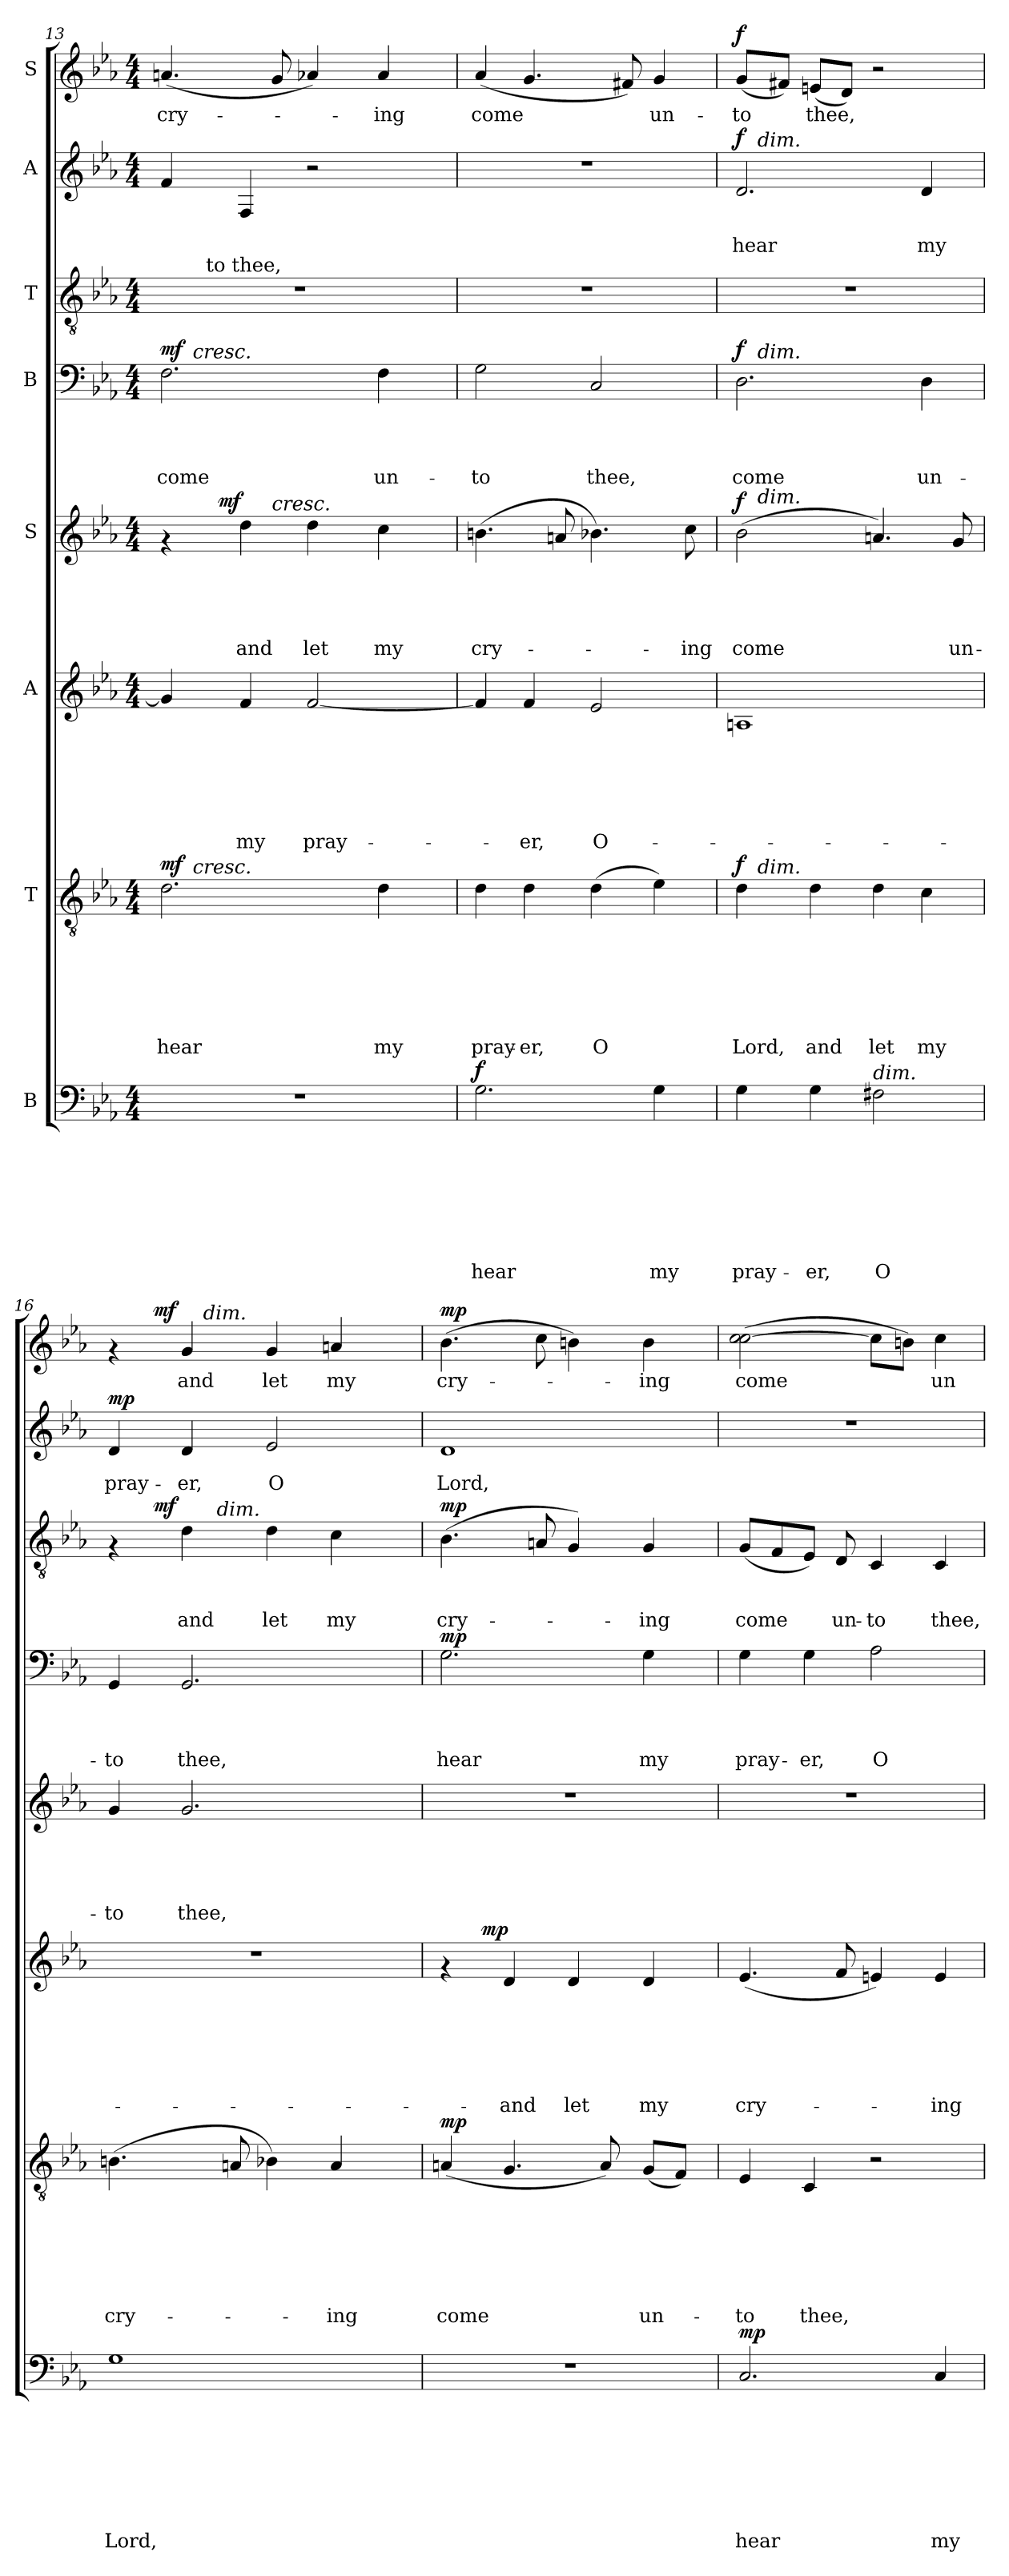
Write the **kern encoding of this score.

**kern	**text	**text	**text	**text	**text	**text	**text	**text	**dynam	**kern	**text	**text	**text	**text	**text	**text	**text	**dynam	**kern	**text	**text	**text	**text	**text	**text	**dynam	**kern	**text	**text	**text	**text	**text	**dynam	**kern	**text	**text	**text	**text	**dynam	**kern	**text	**text	**text	**dynam	**kern	**text	**text	**dynam	**kern	**text	**dynam
*part8	*part8	*part8	*part8	*part8	*part8	*part8	*part8	*part8	*part8	*part7	*part7	*part7	*part7	*part7	*part7	*part7	*part7	*part7	*part6	*part6	*part6	*part6	*part6	*part6	*part6	*part6	*part5	*part5	*part5	*part5	*part5	*part5	*part5	*part4	*part4	*part4	*part4	*part4	*part4	*part3	*part3	*part3	*part3	*part3	*part2	*part2	*part2	*part2	*part1	*part1	*part1
*staff8	*staff8	*staff8	*staff8	*staff8	*staff8	*staff8	*staff8	*staff8	*staff8	*staff7	*staff7	*staff7	*staff7	*staff7	*staff7	*staff7	*staff7	*staff7	*staff6	*staff6	*staff6	*staff6	*staff6	*staff6	*staff6	*staff6	*staff5	*staff5	*staff5	*staff5	*staff5	*staff5	*staff5	*staff4	*staff4	*staff4	*staff4	*staff4	*staff4	*staff3	*staff3	*staff3	*staff3	*staff3	*staff2	*staff2	*staff2	*staff2	*staff1	*staff1	*staff1
*I"B	*	*	*	*	*	*	*	*	*	*I"T	*	*	*	*	*	*	*	*	*I"A	*	*	*	*	*	*	*	*I"S	*	*	*	*	*	*	*I"B	*	*	*	*	*	*I"T	*	*	*	*	*I"A	*	*	*	*I"S	*	*
!!LO:PB:g=z
*clefF4	*	*	*	*	*	*	*	*	*	*clefGv2	*	*	*	*	*	*	*	*	*clefG2	*	*	*	*	*	*	*	*clefG2	*	*	*	*	*	*	*clefF4	*	*	*	*	*	*clefGv2	*	*	*	*	*clefG2	*	*	*	*clefG2	*	*
*k[b-e-a-]	*	*	*	*	*	*	*	*	*	*k[b-e-a-]	*	*	*	*	*	*	*	*	*k[b-e-a-]	*	*	*	*	*	*	*	*k[b-e-a-]	*	*	*	*	*	*	*k[b-e-a-]	*	*	*	*	*	*k[b-e-a-]	*	*	*	*	*k[b-e-a-]	*	*	*	*k[b-e-a-]	*	*
*E-:	*	*	*	*	*	*	*	*	*	*E-:	*	*	*	*	*	*	*	*	*E-:	*	*	*	*	*	*	*	*E-:	*	*	*	*	*	*	*E-:	*	*	*	*	*	*E-:	*	*	*	*	*E-:	*	*	*	*E-:	*	*
*M4/4	*	*	*	*	*	*	*	*	*	*M4/4	*	*	*	*	*	*	*	*	*M4/4	*	*	*	*	*	*	*	*M4/4	*	*	*	*	*	*	*M4/4	*	*	*	*	*	*M4/4	*	*	*	*	*M4/4	*	*	*	*M4/4	*	*
=13	=13	=13	=13	=13	=13	=13	=13	=13	=13	=13	=13	=13	=13	=13	=13	=13	=13	=13	=13	=13	=13	=13	=13	=13	=13	=13	=13	=13	=13	=13	=13	=13	=13	=13	=13	=13	=13	=13	=13	=13	=13	=13	=13	=13	=13	=13	=13	=13	=13	=13	=13
!	!	!	!	!	!	!	!	!	!	!	!	!	!	!	!	!	!LO:LY:b	!LO:DY:a	!	!	!	!	!	!	!	!	!	!	!	!	!	!	!	!	!	!	!	!LO:LY:b	!LO:DY:a	!	!	!	!	!	!	!	!	!	!	!LO:LY:b	!
*	*	*	*	*	*	*	*	*	*	*^	*	*	*	*	*	*	*	*	*	*	*	*	*	*	*	*	*^	*	*	*	*	*	*	*^	*	*	*	*	*	*^	*	*	*	*	*	*	*	*	*	*	*
*	*	*	*	*	*	*	*	*	*	*	*	*	*	*	*	*	*	*	*	*	*	*	*	*	*	*	*	*	*^	*	*	*	*	*	*	*	*	*	*	*	*	*	*	*	*	*	*	*	*	*	*	*	*	*	*
1r	.	.	.	.	.	.	.	.	.	2.d\	8ryy	.	.	.	.	.	.	hear	mf	4g/]	.	.	.	.	.	.	.	4rf	8.ryy	4.ryy	.	.	.	.	.	.	2.F\	8ryy	.	.	.	come	mf	1r	8ryy	.	.	.	.	4f/	.	.	.	(<4.an/	cry-	.
!	!	!	!	!	!	!	!	!	!	!	!	!	!	!	!	!	!	!	!	!	!	!	!	!	!	!	!	!	!	!	!	!	!	!	!	!	!	!LO:TX:a:i:t=cresc.	!	!	!	!	!	!	!	!	!	!	!	!	!	!	!	!	!	!
!	!	!	!	!	!	!	!	!	!	!	!LO:TX:a:i:t=cresc.	!	!	!	!	!	!	!	!	!	!	!	!	!	!	!	!	!	!	!	!	!	!	!	!	!	!	!	!	!	!	!	!	!	!	!	!	!	!	!	!	!	!	!	!	!
.	.	.	.	.	.	.	.	.	.	.	2..ryy	.	.	.	.	.	.	.	.	.	.	.	.	.	.	.	.	.	.	.	.	.	.	.	.	.	.	2..ryy	.	.	.	.	.	.	32ryy	.	.	.	.	.	.	.	.	.	.	.
!	!	!	!	!	!	!	!	!	!	!	!	!	!	!	!	!	!	!	!	!	!	!	!	!	!	!	!	!	!	!	!	!	!	!	!	!	!	!	!	!	!	!	!	!	!LO:TX:a:t=to thee,	!	!	!	!	!	!	!	!	!	!	!
.	.	.	.	.	.	.	.	.	.	.	.	.	.	.	.	.	.	.	.	.	.	.	.	.	.	.	.	.	.	.	.	.	.	.	.	.	.	.	.	.	.	.	.	.	2ryy	.	.	.	.	.	.	.	.	.	.	.
!	!	!	!	!	!	!	!	!	!	!	!	!	!	!	!	!	!	!	!	!	!	!	!	!	!	!	!	!	!	!	!	!	!	!	!	!LO:DY:a	!	!	!	!	!	!	!	!	!	!	!	!	!	!	!	!	!	!	!	!
.	.	.	.	.	.	.	.	.	.	.	.	.	.	.	.	.	.	.	.	.	.	.	.	.	.	.	.	.	2ryy	.	.	.	.	.	.	mf	.	.	.	.	.	.	.	.	.	.	.	.	.	.	.	.	.	.	.	.
!	!	!	!	!	!	!	!	!	!	!	!	!	!	!	!	!	!	!	!	!	!	!	!	!	!	!LO:LY:b:rj	!	!	!	!	!	!	!	!	!LO:LY:b	!	!	!	!	!	!	!	!	!	!	!	!	!	!	!	!	!	!	!	!	!
.	.	.	.	.	.	.	.	.	.	.	.	.	.	.	.	.	.	.	.	4f/	.	.	.	.	.	my	.	4dd\	.	.	.	.	.	.	and	.	.	.	.	.	.	.	.	.	.	.	.	.	.	4F/	.	.	.	.	.	.
!	!	!	!	!	!	!	!	!	!	!	!	!	!	!	!	!	!	!	!	!	!	!	!	!	!	!	!	!	!	!LO:TX:a:i:t=cresc.	!	!	!	!	!	!	!	!	!	!	!	!	!	!	!	!	!	!	!	!	!	!	!	!	!	!
.	.	.	.	.	.	.	.	.	.	.	.	.	.	.	.	.	.	.	.	.	.	.	.	.	.	.	.	.	.	2ryy	.	.	.	.	.	.	.	.	.	.	.	.	.	.	.	.	.	.	.	.	.	.	.	8g/	.	.
!	!	!	!	!	!	!	!	!	!	!	!	!	!	!	!	!	!	!	!	!	!	!	!	!	!	!LO:LY:b:rj	!	!	!	!	!	!	!	!	!LO:LY:b	!	!	!	!	!	!	!	!	!	!	!	!	!	!	!	!	!	!	!	!	!
.	.	.	.	.	.	.	.	.	.	.	.	.	.	.	.	.	.	.	.	[<2f/	.	.	.	.	.	pray-	.	4dd\	.	.	.	.	.	.	let	.	.	.	.	.	.	.	.	.	.	.	.	.	.	2r	.	.	.	4a-X/)	.	.
.	.	.	.	.	.	.	.	.	.	.	.	.	.	.	.	.	.	.	.	.	.	.	.	.	.	.	.	.	.	.	.	.	.	.	.	.	.	.	.	.	.	.	.	.	4ryy	.	.	.	.	.	.	.	.	.	.	.
.	.	.	.	.	.	.	.	.	.	.	.	.	.	.	.	.	.	.	.	.	.	.	.	.	.	.	.	.	4ryy	.	.	.	.	.	.	.	.	.	.	.	.	.	.	.	.	.	.	.	.	.	.	.	.	.	.	.
!	!	!	!	!	!	!	!	!	!	!	!	!	!	!	!	!	!	!LO:LY:b	!	!	!	!	!	!	!	!	!	!	!	!	!	!	!	!	!LO:LY:b	!	!	!	!	!	!	!LO:LY:b	!	!	!	!	!	!	!	!	!	!	!	!	!LO:LY:b	!
.	.	.	.	.	.	.	.	.	.	4d\	.	.	.	.	.	.	.	my	.	.	.	.	.	.	.	.	.	4cc\	.	.	.	.	.	.	my	.	4F\	.	.	.	.	un-	.	.	.	.	.	.	.	.	.	.	.	4a-/	-ing	.
.	.	.	.	.	.	.	.	.	.	.	.	.	.	.	.	.	.	.	.	.	.	.	.	.	.	.	.	.	.	8ryy	.	.	.	.	.	.	.	.	.	.	.	.	.	.	.	.	.	.	.	.	.	.	.	.	.	.
.	.	.	.	.	.	.	.	.	.	.	.	.	.	.	.	.	.	.	.	.	.	.	.	.	.	.	.	.	.	.	.	.	.	.	.	.	.	.	.	.	.	.	.	.	16.ryy	.	.	.	.	.	.	.	.	.	.	.
.	.	.	.	.	.	.	.	.	.	.	.	.	.	.	.	.	.	.	.	.	.	.	.	.	.	.	.	.	16ryy	.	.	.	.	.	.	.	.	.	.	.	.	.	.	.	.	.	.	.	.	.	.	.	.	.	.	.
=14	=14	=14	=14	=14	=14	=14	=14	=14	=14	=14	=14	=14	=14	=14	=14	=14	=14	=14	=14	=14	=14	=14	=14	=14	=14	=14	=14	=14	=14	=14	=14	=14	=14	=14	=14	=14	=14	=14	=14	=14	=14	=14	=14	=14	=14	=14	=14	=14	=14	=14	=14	=14	=14	=14	=14	=14
!	!	!	!	!	!	!	!	!LO:LY:b	!LO:DY:a	!	!	!	!	!	!	!	!	!LO:LY:b	!	!	!	!	!	!	!	!	!	!	!	!	!	!	!	!	!LO:LY:b	!	!	!	!	!	!	!LO:LY:b	!	!	!	!	!	!	!	!	!	!	!	!	!LO:LY:b	!
*	*	*	*	*	*	*	*	*	*	*	*	*	*	*	*	*	*	*	*	*	*	*	*	*	*	*	*	*v	*v	*v	*	*	*	*	*	*	*	*	*	*	*	*	*	*v	*v	*	*	*	*	*	*	*	*	*	*	*
*	*	*	*	*	*	*	*	*	*	*v	*v	*	*	*	*	*	*	*	*	*	*	*	*	*	*	*	*	*	*	*	*	*	*	*	*v	*v	*	*	*	*	*	*	*	*	*	*	*	*	*	*	*	*	*
2.G\	.	.	.	.	.	.	.	hear	f	4d\	.	.	.	.	.	.	pray-	.	4f/]	.	.	.	.	.	.	.	(>4.bn\	.	.	.	.	cry-	.	2G\	.	.	.	-to	.	1r	.	.	.	.	1r	.	.	.	(<4a-/	come	.
!	!	!	!	!	!	!	!	!	!	!	!	!	!	!	!	!	!LO:LY:b	!	!	!	!	!	!	!	!LO:LY:b:rj	!	!	!	!	!	!	!	!	!	!	!	!	!	!	!	!	!	!	!	!	!	!	!	!	!	!
.	.	.	.	.	.	.	.	.	.	4d\	.	.	.	.	.	.	-er,	.	4f/	.	.	.	.	.	-er,	.	.	.	.	.	.	.	.	.	.	.	.	.	.	.	.	.	.	.	.	.	.	.	4.g/	.	.
.	.	.	.	.	.	.	.	.	.	.	.	.	.	.	.	.	.	.	.	.	.	.	.	.	.	.	8an/	.	.	.	.	.	.	.	.	.	.	.	.	.	.	.	.	.	.	.	.	.	.	.	.
!	!	!	!	!	!	!	!	!	!	!	!	!	!	!	!	!	!LO:LY:b	!	!	!	!	!	!	!	!LO:LY:b:rj	!	!	!	!	!	!	!	!	!	!	!	!	!LO:LY:b	!	!	!	!	!	!	!	!	!	!	!	!	!
.	.	.	.	.	.	.	.	.	.	(>4d\	.	.	.	.	.	.	O	.	2e-/	.	.	.	.	.	O-	.	4.b-X\)	.	.	.	.	.	.	2C/	.	.	.	thee,	.	.	.	.	.	.	.	.	.	.	.	.	.
.	.	.	.	.	.	.	.	.	.	.	.	.	.	.	.	.	.	.	.	.	.	.	.	.	.	.	.	.	.	.	.	.	.	.	.	.	.	.	.	.	.	.	.	.	.	.	.	.	8f#X/)	.	.
!	!	!	!	!	!	!	!	!LO:LY:b	!	!	!	!	!	!	!	!	!	!	!	!	!	!	!	!	!	!	!	!	!	!	!	!	!	!	!	!	!	!	!	!	!	!	!	!	!	!	!	!	!	!LO:LY:b	!
4G\	.	.	.	.	.	.	.	my	.	4e-\)	.	.	.	.	.	.	.	.	.	.	.	.	.	.	.	.	.	.	.	.	.	.	.	.	.	.	.	.	.	.	.	.	.	.	.	.	.	.	4g/	un-	.
!	!	!	!	!	!	!	!	!	!	!	!	!	!	!	!	!	!	!	!	!	!	!	!	!	!	!	!	!	!	!	!	!LO:LY:b	!	!	!	!	!	!	!	!	!	!	!	!	!	!	!	!	!	!	!
.	.	.	.	.	.	.	.	.	.	.	.	.	.	.	.	.	.	.	.	.	.	.	.	.	.	.	8cc\	.	.	.	.	-ing	.	.	.	.	.	.	.	.	.	.	.	.	.	.	.	.	.	.	.
=15	=15	=15	=15	=15	=15	=15	=15	=15	=15	=15	=15	=15	=15	=15	=15	=15	=15	=15	=15	=15	=15	=15	=15	=15	=15	=15	=15	=15	=15	=15	=15	=15	=15	=15	=15	=15	=15	=15	=15	=15	=15	=15	=15	=15	=15	=15	=15	=15	=15	=15	=15
!	!	!	!	!	!	!	!	!	!	!LO:TX:a:t=Lord,	!	!	!	!	!	!	!	!	!	!	!	!	!	!	!	!	!	!	!	!	!	!	!	!	!	!	!	!	!	!	!	!	!	!	!	!	!	!	!	!	!
!	!	!	!	!	!	!	!	!LO:LY:b	!	!	!	!	!	!	!	!	!LO:LY:b	!LO:DY:a	!	!	!	!	!	!	!	!	!	!	!	!	!	!LO:LY:b	!LO:DY:a	!	!	!	!	!LO:LY:b	!LO:DY:a	!	!	!	!	!	!	!	!LO:LY:b	!LO:DY:a	!	!LO:LY:b	!LO:DY:a
*	*	*	*	*	*	*	*	*	*	*^	*	*	*	*	*	*	*	*	*	*	*	*	*	*	*	*	*^	*	*	*	*	*	*	*^	*	*	*	*	*	*	*	*	*	*	*^	*	*	*	*	*	*
4G\	.	.	.	.	.	.	.	pray-	.	4d\	16ryy	.	.	.	.	.	.	Lord,	f	1An	.	.	.	.	.	.	.	(>2b-\	16ryy	.	.	.	.	come	f	2.D\	16ryy	.	.	.	come	f	1r	.	.	.	.	2.d/	16ryy	.	-hear	f	(<8g/L	-to	f
!	!	!	!	!	!	!	!	!	!	!	!	!	!	!	!	!	!	!	!	!	!	!	!	!	!	!	!	!	!	!	!	!	!	!	!	!	!	!	!	!	!	!	!	!	!	!	!	!	!LO:TX:a:i:t=dim.	!	!	!	!	!	!
!	!	!	!	!	!	!	!	!	!	!	!	!	!	!	!	!	!	!	!	!	!	!	!	!	!	!	!	!	!	!	!	!	!	!	!	!	!LO:TX:a:i:t=dim.	!	!	!	!	!	!	!	!	!	!	!	!	!	!	!	!	!	!
!	!	!	!	!	!	!	!	!	!	!	!	!	!	!	!	!	!	!	!	!	!	!	!	!	!	!	!	!	!LO:TX:a:i:t=dim.	!	!	!	!	!	!	!	!	!	!	!	!	!	!	!	!	!	!	!	!	!	!	!	!	!	!
!	!	!	!	!	!	!	!	!	!	!	!LO:TX:a:i:t=dim.	!	!	!	!	!	!	!	!	!	!	!	!	!	!	!	!	!	!	!	!	!	!	!	!	!	!	!	!	!	!	!	!	!	!	!	!	!	!	!	!	!	!	!	!
.	.	.	.	.	.	.	.	.	.	.	2...ryy	.	.	.	.	.	.	.	.	.	.	.	.	.	.	.	.	.	2...ryy	.	.	.	.	.	.	.	2...ryy	.	.	.	.	.	.	.	.	.	.	.	2...ryy	.	.	.	.	.	.
.	.	.	.	.	.	.	.	.	.	.	.	.	.	.	.	.	.	.	.	.	.	.	.	.	.	.	.	.	.	.	.	.	.	.	.	.	.	.	.	.	.	.	.	.	.	.	.	.	.	.	.	.	8f#X/J)	.	.
!	!	!	!	!	!	!	!	!LO:LY:b	!	!	!	!	!	!	!	!	!	!LO:LY:b	!	!	!	!	!	!	!	!	!	!	!	!	!	!	!	!	!	!	!	!	!	!	!	!	!	!	!	!	!	!	!	!	!	!	!	!LO:LY:b	!
4G\	.	.	.	.	.	.	.	-er,	.	4d\	.	.	.	.	.	.	.	and	.	.	.	.	.	.	.	.	.	.	.	.	.	.	.	.	.	.	.	.	.	.	.	.	.	.	.	.	.	.	.	.	.	.	(<8en/L	thee,	.
.	.	.	.	.	.	.	.	.	.	.	.	.	.	.	.	.	.	.	.	.	.	.	.	.	.	.	.	.	.	.	.	.	.	.	.	.	.	.	.	.	.	.	.	.	.	.	.	.	.	.	.	.	8d/J)	.	.
!LO:TX:a:i:t=dim.	!	!	!	!	!	!	!	!	!	!	!	!	!	!	!	!	!	!	!	!	!	!	!	!	!	!	!	!	!	!	!	!	!	!	!	!	!	!	!	!	!	!	!	!	!	!	!	!	!	!	!	!	!	!	!
!	!	!	!	!	!	!	!	!LO:LY:b	!	!	!	!	!	!	!	!	!	!LO:LY:b	!	!	!	!	!	!	!	!	!	!	!	!	!	!	!	!	!	!	!	!	!	!	!	!	!	!	!	!	!	!	!	!	!	!	!	!	!
2F#X\	.	.	.	.	.	.	.	O	.	4d\	.	.	.	.	.	.	.	let	.	.	.	.	.	.	.	.	.	4.an/)	.	.	.	.	.	.	.	.	.	.	.	.	.	.	.	.	.	.	.	.	.	.	.	.	2r	.	.
!	!	!	!	!	!	!	!	!	!	!	!	!	!	!	!	!	!	!LO:LY:b	!	!	!	!	!	!	!	!	!	!	!	!	!	!	!	!	!	!	!	!	!	!	!LO:LY:b	!	!	!	!	!	!	!	!	!	!LO:LY:b	!	!	!	!
.	.	.	.	.	.	.	.	.	.	4c\	.	.	.	.	.	.	.	my	.	.	.	.	.	.	.	.	.	.	.	.	.	.	.	.	.	4D\	.	.	.	.	un-	.	.	.	.	.	.	4d/	.	.	my	.	.	.	.
!	!	!	!	!	!	!	!	!	!	!	!	!	!	!	!	!	!	!	!	!	!	!	!	!	!	!	!	!	!	!	!	!	!	!LO:LY:b	!	!	!	!	!	!	!	!	!	!	!	!	!	!	!	!	!	!	!	!	!
.	.	.	.	.	.	.	.	.	.	.	.	.	.	.	.	.	.	.	.	.	.	.	.	.	.	.	.	8g/	.	.	.	.	.	un-	.	.	.	.	.	.	.	.	.	.	.	.	.	.	.	.	.	.	.	.	.
=16	=16	=16	=16	=16	=16	=16	=16	=16	=16	=16	=16	=16	=16	=16	=16	=16	=16	=16	=16	=16	=16	=16	=16	=16	=16	=16	=16	=16	=16	=16	=16	=16	=16	=16	=16	=16	=16	=16	=16	=16	=16	=16	=16	=16	=16	=16	=16	=16	=16	=16	=16	=16	=16	=16	=16
!	!	!	!	!	!	!	!	!LO:LY:b	!	!	!	!	!	!	!	!	!	!LO:LY:b	!	!	!	!	!	!	!	!	!	!	!	!	!	!	!	!LO:LY:b	!	!	!	!	!	!	!LO:LY:b	!	!	!	!	!	!	!	!	!	!LO:LY:b	!LO:DY:a	!	!	!
*	*	*	*	*	*	*	*	*	*	*	*	*	*	*	*	*	*	*	*	*	*	*	*	*	*	*	*	*	*	*	*	*	*	*	*	*	*	*	*	*	*	*	*^	*	*	*	*	*	*	*	*	*	*^	*	*
*	*	*	*	*	*	*	*	*	*	*	*	*	*	*	*	*	*	*	*	*	*	*	*	*	*	*	*	*v	*v	*	*	*	*	*	*	*	*	*	*	*	*	*	*	*^	*	*	*	*	*v	*v	*	*	*	*	*^	*	*
*	*	*	*	*	*	*	*	*	*	*v	*v	*	*	*	*	*	*	*	*	*	*	*	*	*	*	*	*	*	*	*	*	*	*	*	*v	*v	*	*	*	*	*	*	*	*	*	*	*	*	*	*	*	*	*	*	*	*	*
1G	.	.	.	.	.	.	.	Lord,	.	(>4.Bn\	.	.	.	.	.	.	cry-	.	1r	.	.	.	.	.	.	.	4g/	.	.	.	.	-to	.	4GG/	.	.	.	-to	.	4rF	8ryy	4ryy	.	.	.	.	4d/	.	pray-	mp	4rf	8ryy	4ryy	.	.
.	.	.	.	.	.	.	.	.	.	.	.	.	.	.	.	.	.	.	.	.	.	.	.	.	.	.	.	.	.	.	.	.	.	.	.	.	.	.	.	.	32ryy	.	.	.	.	.	.	.	.	.	.	32ryy	.	.	.
!	!	!	!	!	!	!	!	!	!	!	!	!	!	!	!	!	!	!	!	!	!	!	!	!	!	!	!	!	!	!	!	!	!	!	!	!	!	!	!	!	!	!	!	!	!	!LO:DY:a	!	!	!	!	!	!	!	!	!LO:DY:a
.	.	.	.	.	.	.	.	.	.	.	.	.	.	.	.	.	.	.	.	.	.	.	.	.	.	.	.	.	.	.	.	.	.	.	.	.	.	.	.	.	2ryy	.	.	.	.	mf	.	.	.	.	.	2ryy	.	.	mf
!	!	!	!	!	!	!	!	!	!	!	!	!	!	!	!	!	!	!	!	!	!	!	!	!	!	!	!	!	!	!	!	!LO:LY:b	!	!	!	!	!	!LO:LY:b	!	!	!	!	!	!	!LO:LY:b	!	!	!	!LO:LY:b	!	!	!	!	!LO:LY:b	!
.	.	.	.	.	.	.	.	.	.	.	.	.	.	.	.	.	.	.	.	.	.	.	.	.	.	.	2.g/	.	.	.	.	thee,	.	2.GG/	.	.	.	thee,	.	4d\	.	16.ryy	.	.	and	.	4d/	.	-er,	.	4g/	.	16ryy	and	.
!	!	!	!	!	!	!	!	!	!	!	!	!	!	!	!	!	!	!	!	!	!	!	!	!	!	!	!	!	!	!	!	!	!	!	!	!	!	!	!	!	!	!	!	!	!	!	!	!	!	!	!	!	!LO:TX:a:i:t=dim.	!	!
.	.	.	.	.	.	.	.	.	.	.	.	.	.	.	.	.	.	.	.	.	.	.	.	.	.	.	.	.	.	.	.	.	.	.	.	.	.	.	.	.	.	.	.	.	.	.	.	.	.	.	.	.	2ryy	.	.
!	!	!	!	!	!	!	!	!	!	!	!	!	!	!	!	!	!	!	!	!	!	!	!	!	!	!	!	!	!	!	!	!	!	!	!	!	!	!	!	!	!	!LO:TX:a:i:t=dim.	!	!	!	!	!	!	!	!	!	!	!	!	!
.	.	.	.	.	.	.	.	.	.	.	.	.	.	.	.	.	.	.	.	.	.	.	.	.	.	.	.	.	.	.	.	.	.	.	.	.	.	.	.	.	.	2ryy	.	.	.	.	.	.	.	.	.	.	.	.	.
.	.	.	.	.	.	.	.	.	.	8An/	.	.	.	.	.	.	.	.	.	.	.	.	.	.	.	.	.	.	.	.	.	.	.	.	.	.	.	.	.	.	.	.	.	.	.	.	.	.	.	.	.	.	.	.	.
!	!	!	!	!	!	!	!	!	!	!	!	!	!	!	!	!	!	!	!	!	!	!	!	!	!	!	!	!	!	!	!	!	!	!	!	!	!	!	!	!	!	!	!	!	!LO:LY:b	!	!	!	!LO:LY:b	!	!	!	!	!LO:LY:b	!
.	.	.	.	.	.	.	.	.	.	4B-X\)	.	.	.	.	.	.	.	.	.	.	.	.	.	.	.	.	.	.	.	.	.	.	.	.	.	.	.	.	.	4d\	.	.	.	.	let	.	2e-/	.	O	.	4g/	.	.	let	.
.	.	.	.	.	.	.	.	.	.	.	.	.	.	.	.	.	.	.	.	.	.	.	.	.	.	.	.	.	.	.	.	.	.	.	.	.	.	.	.	.	4ryy	.	.	.	.	.	.	.	.	.	.	4ryy	.	.	.
!	!	!	!	!	!	!	!	!	!	!	!	!	!	!	!	!	!LO:LY:b	!	!	!	!	!	!	!	!	!	!	!	!	!	!	!	!	!	!	!	!	!	!	!	!	!	!	!	!LO:LY:b	!	!	!	!	!	!	!	!	!LO:LY:b	!
.	.	.	.	.	.	.	.	.	.	4A/	.	.	.	.	.	.	-ing	.	.	.	.	.	.	.	.	.	.	.	.	.	.	.	.	.	.	.	.	.	.	4c\	.	.	.	.	my	.	.	.	.	.	4an/	.	.	my	.
.	.	.	.	.	.	.	.	.	.	.	.	.	.	.	.	.	.	.	.	.	.	.	.	.	.	.	.	.	.	.	.	.	.	.	.	.	.	.	.	.	.	.	.	.	.	.	.	.	.	.	.	.	8.ryy	.	.
.	.	.	.	.	.	.	.	.	.	.	.	.	.	.	.	.	.	.	.	.	.	.	.	.	.	.	.	.	.	.	.	.	.	.	.	.	.	.	.	.	.	8ryy	.	.	.	.	.	.	.	.	.	.	.	.	.
.	.	.	.	.	.	.	.	.	.	.	.	.	.	.	.	.	.	.	.	.	.	.	.	.	.	.	.	.	.	.	.	.	.	.	.	.	.	.	.	.	16.ryy	.	.	.	.	.	.	.	.	.	.	16.ryy	.	.	.
.	.	.	.	.	.	.	.	.	.	.	.	.	.	.	.	.	.	.	.	.	.	.	.	.	.	.	.	.	.	.	.	.	.	.	.	.	.	.	.	.	.	32ryy	.	.	.	.	.	.	.	.	.	.	.	.	.
=17	=17	=17	=17	=17	=17	=17	=17	=17	=17	=17	=17	=17	=17	=17	=17	=17	=17	=17	=17	=17	=17	=17	=17	=17	=17	=17	=17	=17	=17	=17	=17	=17	=17	=17	=17	=17	=17	=17	=17	=17	=17	=17	=17	=17	=17	=17	=17	=17	=17	=17	=17	=17	=17	=17	=17
!	!	!	!	!	!	!	!	!	!	!	!	!	!	!	!	!	!LO:LY:b	!LO:DY:a	!	!	!	!	!	!	!	!	!	!	!	!	!	!	!	!	!	!	!	!LO:LY:b	!LO:DY:a	!	!	!	!	!	!LO:LY:b	!LO:DY:a	!	!	!LO:LY:b	!	!	!	!	!LO:LY:b	!LO:DY:a
*	*	*	*	*	*	*	*	*	*	*	*	*	*	*	*	*	*	*	*^	*	*	*	*	*	*	*	*	*	*	*	*	*	*	*	*	*	*	*	*	*v	*v	*v	*	*	*	*	*	*	*	*	*v	*v	*v	*	*
1r	.	.	.	.	.	.	.	.	.	(<4An/	.	.	.	.	.	.	come	mp	4rf	8.ryy	.	.	.	.	.	.	.	1r	.	.	.	.	.	.	2.G\	.	.	.	hear	mp	(>4.B-\	.	.	cry-	mp	1d	.	Lord,	.	(>4.b-\	cry-	mp
!	!	!	!	!	!	!	!	!	!	!	!	!	!	!	!	!	!	!	!	!	!	!	!	!	!	!	!LO:DY:a	!	!	!	!	!	!	!	!	!	!	!	!	!	!	!	!	!	!	!	!	!	!	!	!	!
.	.	.	.	.	.	.	.	.	.	.	.	.	.	.	.	.	.	.	.	2ryy	.	.	.	.	.	.	mp	.	.	.	.	.	.	.	.	.	.	.	.	.	.	.	.	.	.	.	.	.	.	.	.	.
!	!	!	!	!	!	!	!	!	!	!	!	!	!	!	!	!	!	!	!	!	!	!	!	!	!	!LO:LY:b:rj	!	!	!	!	!	!	!	!	!	!	!	!	!	!	!	!	!	!	!	!	!	!	!	!	!	!
.	.	.	.	.	.	.	.	.	.	4.G/	.	.	.	.	.	.	.	.	4d/	.	.	.	.	.	.	-and	.	.	.	.	.	.	.	.	.	.	.	.	.	.	.	.	.	.	.	.	.	.	.	.	.	.
.	.	.	.	.	.	.	.	.	.	.	.	.	.	.	.	.	.	.	.	.	.	.	.	.	.	.	.	.	.	.	.	.	.	.	.	.	.	.	.	.	8An/	.	.	.	.	.	.	.	.	8cc\	.	.
!	!	!	!	!	!	!	!	!	!	!	!	!	!	!	!	!	!	!	!	!	!	!	!	!	!	!LO:LY:b:rj	!	!	!	!	!	!	!	!	!	!	!	!	!	!	!	!	!	!	!	!	!	!	!	!	!	!
.	.	.	.	.	.	.	.	.	.	.	.	.	.	.	.	.	.	.	4d/	.	.	.	.	.	.	let	.	.	.	.	.	.	.	.	.	.	.	.	.	.	4G/)	.	.	.	.	.	.	.	.	4bn\)	.	.
.	.	.	.	.	.	.	.	.	.	8A/)	.	.	.	.	.	.	.	.	.	.	.	.	.	.	.	.	.	.	.	.	.	.	.	.	.	.	.	.	.	.	.	.	.	.	.	.	.	.	.	.	.	.
.	.	.	.	.	.	.	.	.	.	.	.	.	.	.	.	.	.	.	.	4ryy	.	.	.	.	.	.	.	.	.	.	.	.	.	.	.	.	.	.	.	.	.	.	.	.	.	.	.	.	.	.	.	.
!	!	!	!	!	!	!	!	!	!	!	!	!	!	!	!	!	!LO:LY:b	!	!	!	!	!	!	!	!	!LO:LY:b:rj	!	!	!	!	!	!	!	!	!	!	!	!	!LO:LY:b	!	!	!	!	!LO:LY:b	!	!	!	!	!	!	!LO:LY:b	!
.	.	.	.	.	.	.	.	.	.	(<8G/L	.	.	.	.	.	.	un-	.	4d/	.	.	.	.	.	.	my	.	.	.	.	.	.	.	.	4G\	.	.	.	my	.	4G/	.	.	-ing	.	.	.	.	.	4b\	-ing	.
.	.	.	.	.	.	.	.	.	.	8F/J)	.	.	.	.	.	.	.	.	.	.	.	.	.	.	.	.	.	.	.	.	.	.	.	.	.	.	.	.	.	.	.	.	.	.	.	.	.	.	.	.	.	.
.	.	.	.	.	.	.	.	.	.	.	.	.	.	.	.	.	.	.	.	16ryy	.	.	.	.	.	.	.	.	.	.	.	.	.	.	.	.	.	.	.	.	.	.	.	.	.	.	.	.	.	.	.	.
!!LO:PB:g=z
=18	=18	=18	=18	=18	=18	=18	=18	=18	=18	=18	=18	=18	=18	=18	=18	=18	=18	=18	=18	=18	=18	=18	=18	=18	=18	=18	=18	=18	=18	=18	=18	=18	=18	=18	=18	=18	=18	=18	=18	=18	=18	=18	=18	=18	=18	=18	=18	=18	=18	=18	=18	=18
!	!	!	!	!	!	!	!	!LO:LY:b	!LO:DY:a	!	!	!	!	!	!	!	!LO:LY:b	!	!	!	!	!	!	!	!	!LO:LY:b:rj	!	!	!	!	!	!	!	!	!	!	!	!	!LO:LY:b	!	!	!	!	!LO:LY:b	!	!	!	!	!	!	!LO:LY:b	!
*	*	*	*	*	*	*	*	*	*	*	*	*	*	*	*	*	*	*	*v	*v	*	*	*	*	*	*	*	*	*	*	*	*	*	*	*	*	*	*	*	*	*	*	*	*	*	*	*	*	*	*	*	*
2.C/	.	.	.	.	.	.	.	hear	mp	4E-/	.	.	.	.	.	.	-to	.	(<4.e-/	.	.	.	.	.	cry-	.	1r	.	.	.	.	.	.	4G\	.	.	.	pray-	.	(<8G/L	.	.	come	.	1r	.	.	.	(>2cc\ [>2cc\	come	.
.	.	.	.	.	.	.	.	.	.	.	.	.	.	.	.	.	.	.	.	.	.	.	.	.	.	.	.	.	.	.	.	.	.	.	.	.	.	.	.	8F/	.	.	.	.	.	.	.	.	.	.	.
!	!	!	!	!	!	!	!	!	!	!	!	!	!	!	!	!	!LO:LY:b	!	!	!	!	!	!	!	!	!	!	!	!	!	!	!	!	!	!	!	!	!LO:LY:b	!	!	!	!	!	!	!	!	!	!	!	!	!
.	.	.	.	.	.	.	.	.	.	4C/	.	.	.	.	.	.	thee,	.	.	.	.	.	.	.	.	.	.	.	.	.	.	.	.	4G\	.	.	.	-er,	.	8E-/J)	.	.	.	.	.	.	.	.	.	.	.
!	!	!	!	!	!	!	!	!	!	!	!	!	!	!	!	!	!	!	!	!	!	!	!	!	!	!	!	!	!	!	!	!	!	!	!	!	!	!	!	!	!	!	!LO:LY:b	!	!	!	!	!	!	!	!
.	.	.	.	.	.	.	.	.	.	.	.	.	.	.	.	.	.	.	8f/	.	.	.	.	.	.	.	.	.	.	.	.	.	.	.	.	.	.	.	.	8D/	.	.	un-	.	.	.	.	.	.	.	.
!	!	!	!	!	!	!	!	!	!	!	!	!	!	!	!	!	!	!	!	!	!	!	!	!	!	!	!	!	!	!	!	!	!	!	!	!	!	!LO:LY:b	!	!	!	!	!LO:LY:b	!	!	!	!	!	!	!	!
.	.	.	.	.	.	.	.	.	.	2r	.	.	.	.	.	.	.	.	4en/)	.	.	.	.	.	.	.	.	.	.	.	.	.	.	2A-\	.	.	.	O	.	4C/	.	.	-to	.	.	.	.	.	8cc\L]	.	.
.	.	.	.	.	.	.	.	.	.	.	.	.	.	.	.	.	.	.	.	.	.	.	.	.	.	.	.	.	.	.	.	.	.	.	.	.	.	.	.	.	.	.	.	.	.	.	.	.	8bn\J)	.	.
!	!	!	!	!	!	!	!	!LO:LY:b	!	!	!	!	!	!	!	!	!	!	!	!	!	!	!	!	!LO:LY:b:rj	!	!	!	!	!	!	!	!	!	!	!	!	!	!	!	!	!	!LO:LY:b	!	!	!	!	!	!	!LO:LY:b	!
4C/	.	.	.	.	.	.	.	my	.	.	.	.	.	.	.	.	.	.	4e/	.	.	.	.	.	-ing	.	.	.	.	.	.	.	.	.	.	.	.	.	.	4C/	.	.	thee,	.	.	.	.	.	4cc\	un-	.
=	=	=	=	=	=	=	=	=	=	=	=	=	=	=	=	=	=	=	=	=	=	=	=	=	=	=	=	=	=	=	=	=	=	=	=	=	=	=	=	=	=	=	=	=	=	=	=	=	=	=	=
*-	*-	*-	*-	*-	*-	*-	*-	*-	*-	*-	*-	*-	*-	*-	*-	*-	*-	*-	*-	*-	*-	*-	*-	*-	*-	*-	*-	*-	*-	*-	*-	*-	*-	*-	*-	*-	*-	*-	*-	*-	*-	*-	*-	*-	*-	*-	*-	*-	*-	*-	*-
